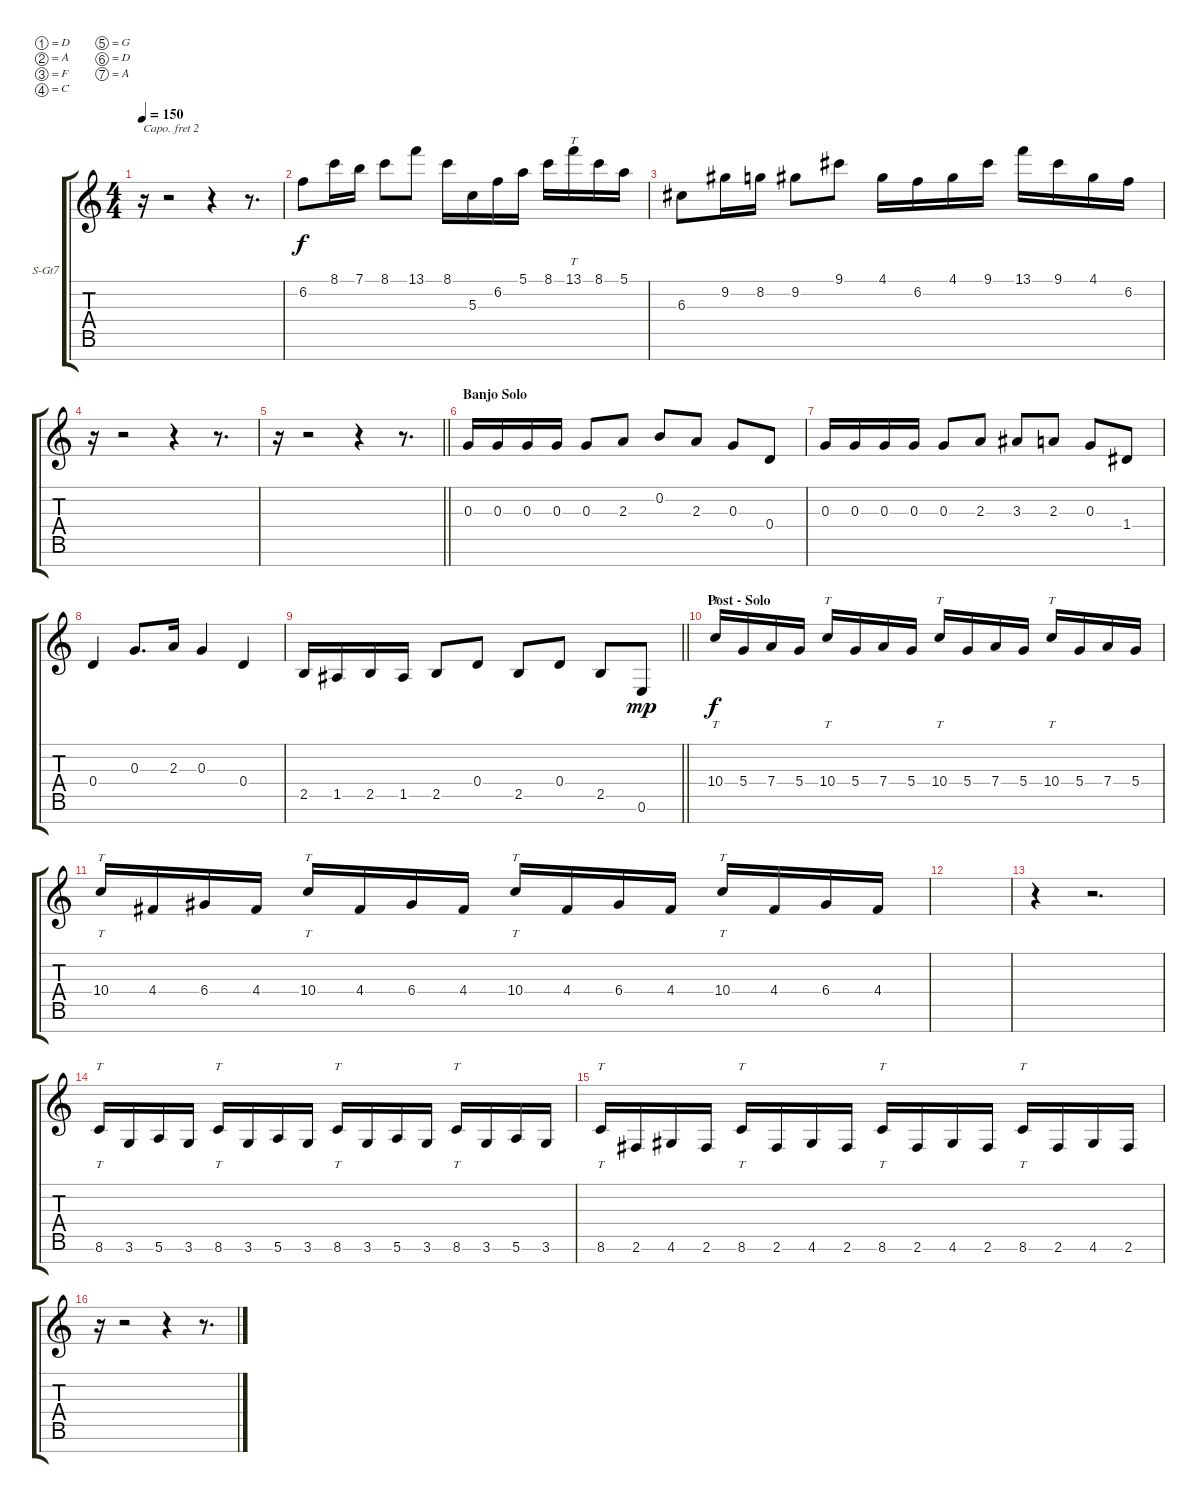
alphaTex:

\bracketExtendMode groupsimilarinstruments
\firstSystemTrackNameOrientation horizontal
\otherSystemsTrackNameOrientation horizontal
\track ("Banjo (Banjo)" "S-Gt7") {solo instrument banjo}
\staff {score tabs}
\capo 2
\tuning (D4 A3 F3 C3 G2 D2 A1)
\displaytranspose 12
\ts (4 4)
\tempo 150
\clef g2
\ks c
r.16{dy mf beam Down} r.2{beam Down} r.4{beam Down} r.8{d beam Down} |
6.2.8{dy f beam Down} 8.1.16{beam Down} 7.1.16{beam Down} 8.1.8{beam Down} 13.1.8{beam Down} 8.1.16{beam Down} 5.3.16{beam Down} 6.2.16{beam Down} 5.1.16{beam Down} 8.1.16{beam Down} 13.1.16{tt beam Down} 8.1.16{beam Down} 5.1.16{beam Down} |
6.3{acc #}.8{beam Down} 9.2{acc #}.16{beam Down} 8.2.16{beam Down} 9.2{acc #}.8{beam Down} 9.1{acc #}.8{beam Down} 4.1{acc #}.16{beam Down} 6.2.16{beam Down} 4.1{acc #}.16{beam Down} 9.1{acc #}.16{beam Down} 13.1.16{beam Down} 9.1{acc #}.16{beam Down} 4.1{acc #}.16{beam Down} 6.2.16{beam Down} |
r.16{beam Down} r.2{beam Down} r.4{beam Down} r.8{d beam Down} |
\barLineRight lightlight
r.16{beam Down} r.2{beam Down} r.4{beam Down} r.8{d beam Down} |
\section ("" "Banjo Solo")
0.3.16{beam Up} 0.3.16{beam Up} 0.3.16{beam Up} 0.3.16{beam Up} 0.3.8{beam Up} 2.3.8{beam Up} 0.2.8{beam Up} 2.3.8{beam Up} 0.3.8{beam Up} 0.4.8{beam Up} |
0.3.16{beam Up} 0.3.16{beam Up} 0.3.16{beam Up} 0.3.16{beam Up} 0.3.8{beam Up} 2.3.8{beam Up} 3.3{acc #}.8{beam Up} 2.3.8{beam Up} 0.3.8{beam Up} 1.4{acc #}.8{beam Up} |
0.4.4{beam Up} 0.3.8{d beam Up} 2.3.16{beam Up} 0.3.4{beam Up} 0.4.4{beam Up} |
\barLineRight lightlight
2.5.16{beam Up} 1.5{acc #}.16{beam Up} 2.5.16{beam Up} 1.5{acc #}.16{beam Up} 2.5.8{beam Up} 0.4.8{beam Up} 2.5.8{beam Up} 0.4.8{beam Up} 2.5.8{beam Up} 0.6.8{dy mp beam Up} |
\section ("" "Post - Solo")
10.4.16{tt dy f beam Up} 5.4.16{beam Up} 7.4.16{beam Up} 5.4.16{beam Up} 10.4.16{tt beam Up} 5.4.16{beam Up} 7.4.16{beam Up} 5.4.16{beam Up} 10.4.16{tt beam Up} 5.4.16{beam Up} 7.4.16{beam Up} 5.4.16{beam Up} 10.4.16{tt beam Up} 5.4.16{beam Up} 7.4.16{beam Up} 5.4.16{beam Up} |
10.4.16{tt beam Up} 4.4{acc #}.16{beam Up} 6.4{acc #}.16{beam Up} 4.4{acc #}.16{beam Up} 10.4.16{tt beam Up} 4.4{acc #}.16{beam Up} 6.4{acc #}.16{beam Up} 4.4{acc #}.16{beam Up} 10.4.16{tt beam Up} 4.4{acc #}.16{beam Up} 6.4{acc #}.16{beam Up} 4.4{acc #}.16{beam Up} 10.4.16{tt beam Up} 4.4{acc #}.16{beam Up} 6.4{acc #}.16{beam Up} 4.4{acc #}.16{beam Up} |
|
r.4{beam Down} r.2{d beam Down} |
8.6.16{tt beam Up} 3.6.16{beam Up} 5.6.16{beam Up} 3.6.16{beam Up} 8.6.16{tt beam Up} 3.6.16{beam Up} 5.6.16{beam Up} 3.6.16{beam Up} 8.6.16{tt beam Up} 3.6.16{beam Up} 5.6.16{beam Up} 3.6.16{beam Up} 8.6.16{tt beam Up} 3.6.16{beam Up} 5.6.16{beam Up} 3.6.16{beam Up} |
8.6.16{tt beam Up} 2.6{acc #}.16{beam Up} 4.6{acc #}.16{beam Up} 2.6{acc #}.16{beam Up} 8.6.16{tt beam Up} 2.6{acc #}.16{beam Up} 4.6{acc #}.16{beam Up} 2.6{acc #}.16{beam Up} 8.6.16{tt beam Up} 2.6{acc #}.16{beam Up} 4.6{acc #}.16{beam Up} 2.6{acc #}.16{beam Up} 8.6.16{tt beam Up} 2.6{acc #}.16{beam Up} 4.6{acc #}.16{beam Up} 2.6{acc #}.16{beam Up} |
r.16{beam Down} r.2{beam Down} r.4{beam Down} r.8{d beam Down}
